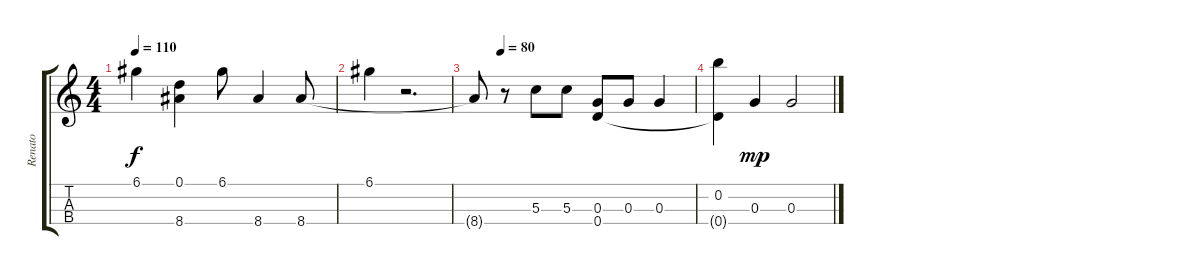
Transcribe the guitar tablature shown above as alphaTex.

\track ("Renato" "Renato") {instrument acousticguitarsteel}
\staff {score tabs}
\tuning (D4 B4 G3 D3) {hide}
\ts (4 4)
\tempo 110
\clef g2
\ks c
6.1.4{dy f} (0.1 8.4).4 6.1.8 8.4.4 8.4.8 |
6.1.4 r.2{d} |
\tempo (80 0.125)
8.4{t}.8 r.8 5.3.8 5.3.8 (0.3 0.4).8 0.3.8 0.3.4 |
(0.2 0.4{t}).4 0.3.4{dy mp volume 3} 0.3.2
